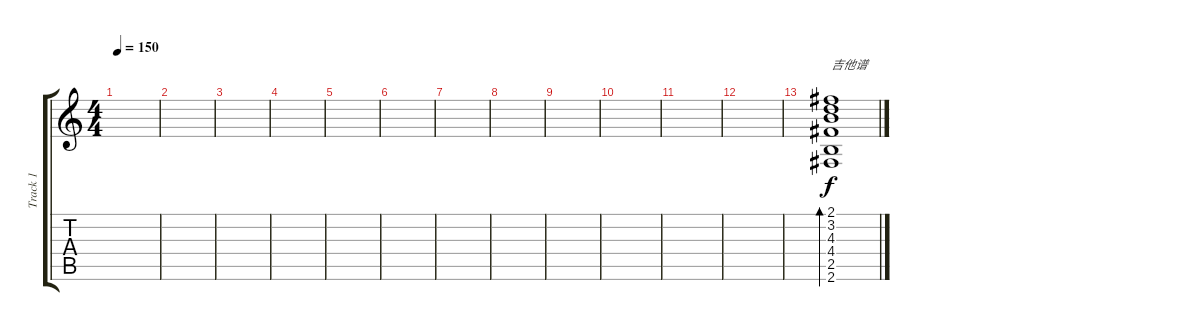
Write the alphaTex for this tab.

\track ("Track 1" "Track 1") {instrument distortionguitar}
\staff {score tabs}
\tuning (E4 B3 G3 D3 A2 E2) {hide}
\ts (4 4)
\tempo 150
\clef g2
\ks c
|
|
|
|
|
|
|
|
|
|
|
|
(2.1 3.2 4.3 4.4 2.5 2.6).1{bd 240 txt "吉他谱"}
